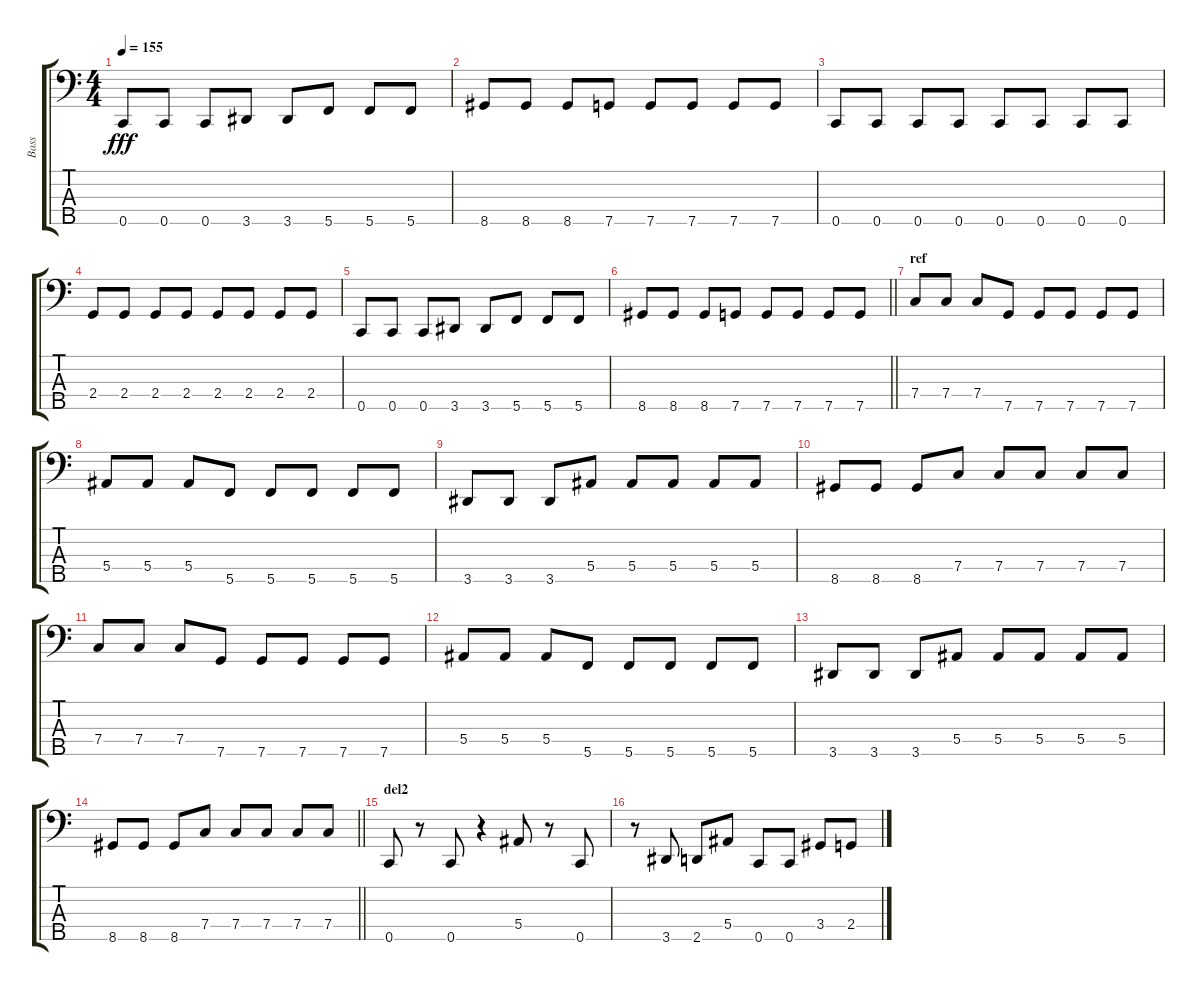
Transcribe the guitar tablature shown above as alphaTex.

\track ("Bass" "Bass") {instrument electricbassfinger}
\staff {score tabs}
\tuning (Ab2 Eb2 Bb1 F1 C1) {hide}
\ts (4 4)
\tempo 155
\clef f4
\ks c
0.5.8{dy fff} 0.5.8 0.5.8 3.5.8 3.5.8 5.5.8 5.5.8 5.5.8 |
8.5.8 8.5.8 8.5.8 7.5.8 7.5.8 7.5.8 7.5.8 7.5.8 |
0.5.8 0.5.8 0.5.8 0.5.8 0.5.8 0.5.8 0.5.8 0.5.8 |
2.4.8 2.4.8 2.4.8 2.4.8 2.4.8 2.4.8 2.4.8 2.4.8 |
0.5.8 0.5.8 0.5.8 3.5.8 3.5.8 5.5.8 5.5.8 5.5.8 |
\barLineRight lightlight
8.5.8 8.5.8 8.5.8 7.5.8 7.5.8 7.5.8 7.5.8 7.5.8 |
\section ("" "ref")
7.4.8 7.4.8 7.4.8 7.5.8 7.5.8 7.5.8 7.5.8 7.5.8 |
5.4.8 5.4.8 5.4.8 5.5.8 5.5.8 5.5.8 5.5.8 5.5.8 |
3.5.8 3.5.8 3.5.8 5.4.8 5.4.8 5.4.8 5.4.8 5.4.8 |
8.5.8 8.5.8 8.5.8 7.4.8 7.4.8 7.4.8 7.4.8 7.4.8 |
7.4.8 7.4.8 7.4.8 7.5.8 7.5.8 7.5.8 7.5.8 7.5.8 |
5.4.8 5.4.8 5.4.8 5.5.8 5.5.8 5.5.8 5.5.8 5.5.8 |
3.5.8 3.5.8 3.5.8 5.4.8 5.4.8 5.4.8 5.4.8 5.4.8 |
\barLineRight lightlight
8.5.8 8.5.8 8.5.8 7.4.8 7.4.8 7.4.8 7.4.8 7.4.8 |
\section ("" "del2")
0.5.8 r.8 0.5.8 r.4 5.4.8 r.8 0.5.8 |
r.8 3.5.8 2.5.8 5.4.8 0.5.8 0.5.8 3.4.8 2.4.8
